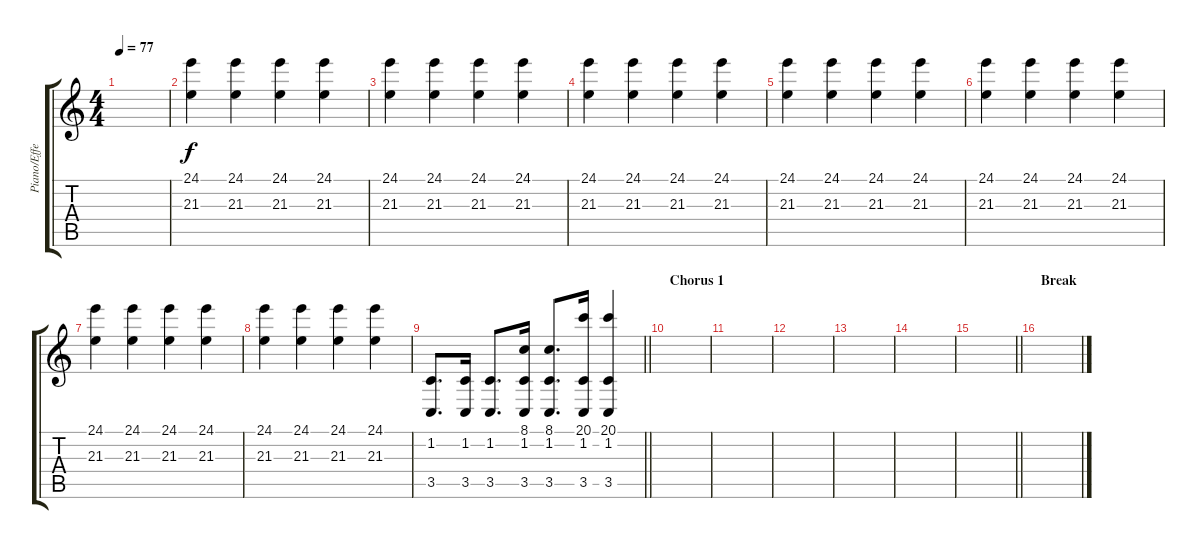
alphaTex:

\track ("Piano/Effects" "Piano/Effe") {instrument brightacousticpiano}
\staff {score tabs}
\tuning (E4 B3 G3 D3 A2 E2) {hide}
\ts (4 4)
\tempo 77
\clef g2
\ks c
|
(24.1 21.3).4 (24.1 21.3).4 (24.1 21.3).4{dy f} (24.1 21.3).4 |
(24.1 21.3).4 (24.1 21.3).4 (24.1 21.3).4 (24.1 21.3).4 |
(24.1 21.3).4 (24.1 21.3).4 (24.1 21.3).4 (24.1 21.3).4 |
(24.1 21.3).4 (24.1 21.3).4 (24.1 21.3).4 (24.1 21.3).4 |
(24.1 21.3).4 (24.1 21.3).4 (24.1 21.3).4 (24.1 21.3).4 |
(24.1 21.3).4 (24.1 21.3).4 (24.1 21.3).4 (24.1 21.3).4 |
(24.1 21.3).4 (24.1 21.3).4 (24.1 21.3).4 (24.1 21.3).4 |
\barLineRight lightlight
(1.2 3.5).8{d} (1.2 3.5).16 (1.2 3.5).8{d} (8.1 1.2 3.5).16 (8.1 1.2 3.5).8{d} (20.1 1.2 3.5).16 (20.1 1.2 3.5).4 |
\section ("" "Chorus 1")
|
|
|
|
|
\barLineRight lightlight
|
\section ("" "Break")
